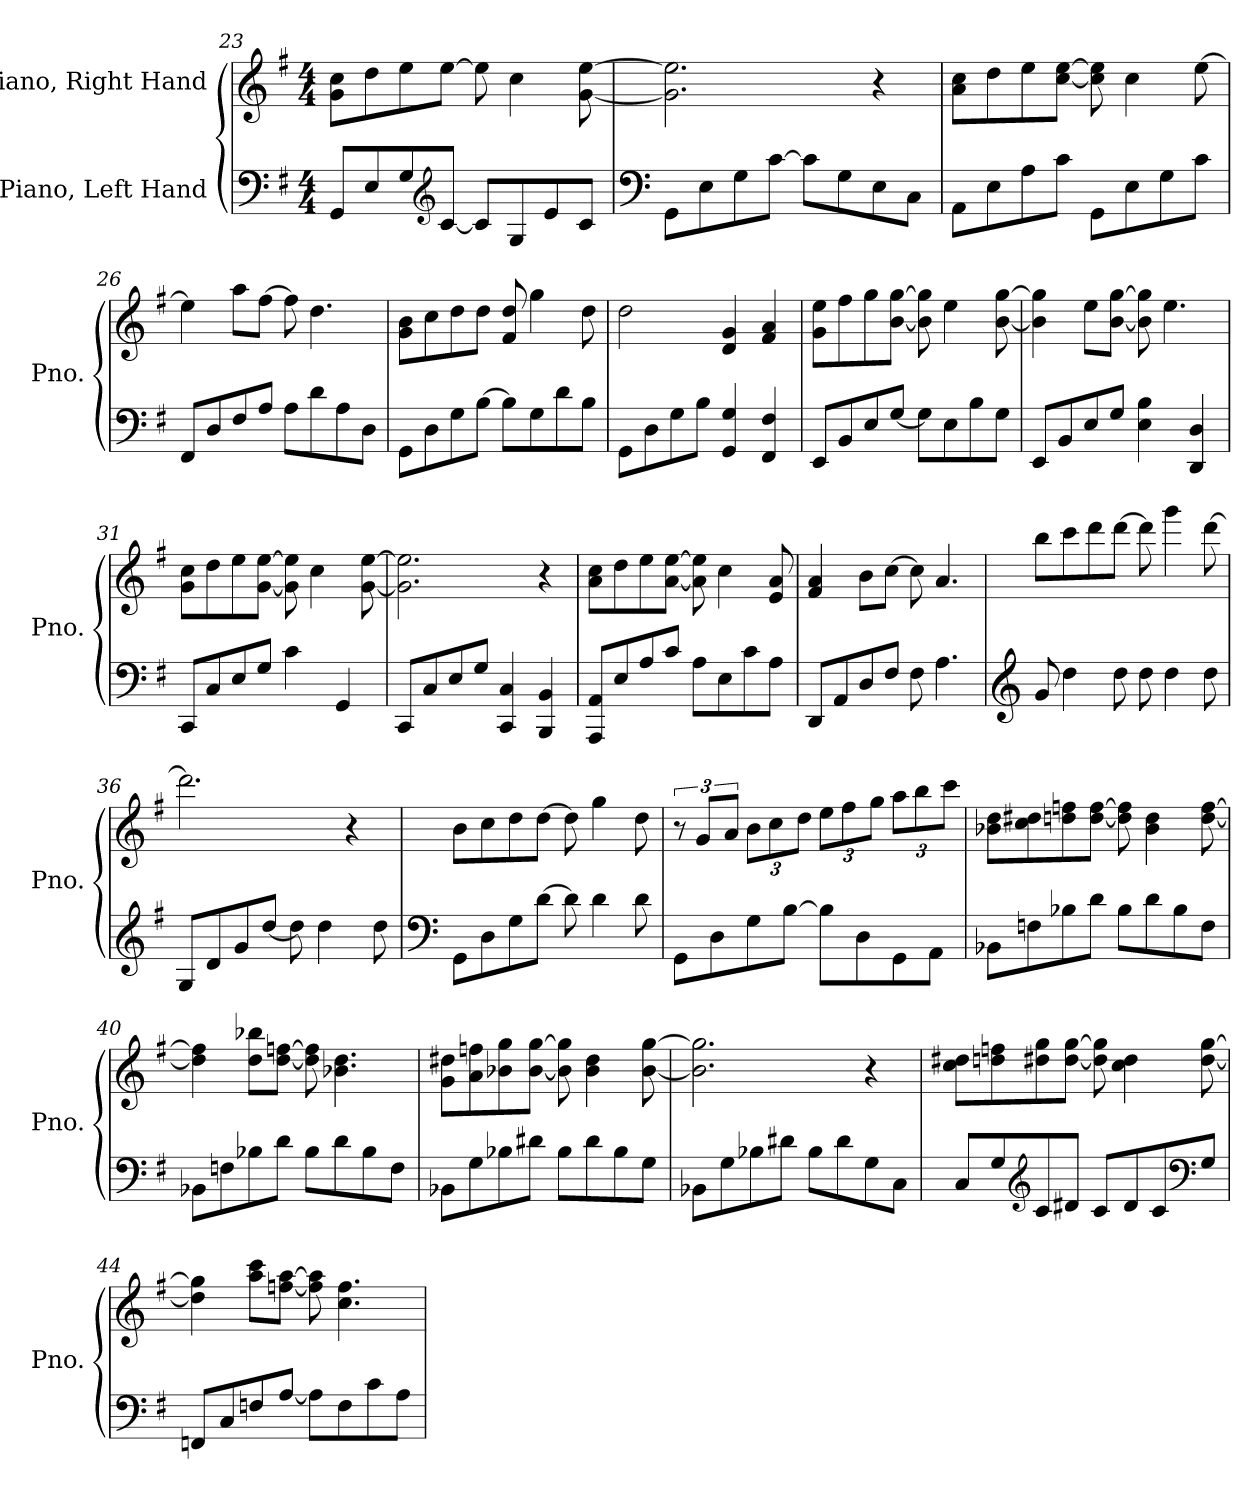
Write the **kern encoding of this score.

**kern	**kern
*part2	*part1
*staff2	*staff1
*I"Piano, Left Hand	*I"Piano, Right Hand
*I'Pno.	*I'Pno.
*clefF4	*clefG2
*k[f#]	*k[f#]
*M4/4	*M4/4
=23	=23
8GG/L	8g\ 8cc\L
8E/	8dd\
8G/	8ee\
*clefG2	*
[8c/J	[8ee\J
8c/L]	8ee\]
8G/	4cc\
8e/	.
8c/J	[8g\ [8ee\
=24	=24
*clefF4	*
8GG\L	2.g\] 2.ee\]
8E\	.
8G\	.
[8c\J	.
8c\L]	.
8G\	.
8E\	4r
8C\J	.
!!LO:PB:g=z
=25	=25
8AA\L	8a\ 8cc\L
8E\	8dd\
8A\	8ee\
8c\J	[8cc\ [8ee\J
8GG\L	8cc\] 8ee\]
8E\	4cc\
8G\	.
8c\J	[8ee\
=26	=26
8FF#/L	4ee\]
8D/	.
8F#/	8aa\L
8A/J	[8ff#\J
8A\L	8ff#\]
8d\	4.dd\
8A\	.
8D\J	.
=27	=27
8GG\L	8g\ 8b\L
8D\	8cc\
8G\	8dd\
[8B\J	8dd\J
8B\L]	8f#/ 8dd/
8G\	4gg\
8d\	.
8B\J	8dd\
=28	=28
8GG\L	2dd\
8D\	.
8G\	.
8B\J	.
4GG/ 4G/	4d/ 4g/
4FF#/ 4F#/	4f#/ 4a/
=29	=29
8EE/L	8g\ 8ee\L
8BB/	8ff#\
8E/	8gg\
[8G/J	[8b\ [8gg\J
8G\L]	8b\] 8gg\]
8E\	4ee\
8B\	.
8G\J	[8b\ [8gg\
!!LO:LB:g=z
=30	=30
8EE/L	4b\] 4gg\]
8BB/	.
8E/	8ee\L
8G/J	[8b\ [8gg\J
4E\ 4B\	8b\] 8gg\]
.	4.ee\
4DD/ 4D/	.
=31	=31
8CC/L	8g\ 8cc\L
8C/	8dd\
8E/	8ee\
8G/J	[8g\ [8ee\J
4c\	8g\] 8ee\]
.	4cc\
4GG/	.
.	[8g\ [8ee\
=32	=32
8CC/L	2.g\] 2.ee\]
8C/	.
8E/	.
8G/J	.
4CC/ 4C/	.
4BBB/ 4BB/	4r
=33	=33
8AAA/ 8AA/L	8a\ 8cc\L
8E/	8dd\
8A/	8ee\
8c/J	[8a\ [8ee\J
8A\L	8a\] 8ee\]
8E\	4cc\
8c\	.
8A\J	8e/ 8a/
=34	=34
8DD/L	4f#/ 4a/
8AA/	.
8D/	8b\L
8F#/J	[8cc\J
8F#\	8cc\]
4.A\	4.a/
!!LO:LB:g=z
=35	=35
*clefG2	*
8g/	8bb\L
4dd\	8ccc\
.	8ddd\
8dd\	[8ddd\J
8dd\	8ddd\]
4dd\	4ggg\
8dd\	[8ddd\
=36	=36
8G/L	2.ddd\]
8d/	.
8g/	.
[8dd/J	.
8dd\]	.
4dd\	.
.	4r
8dd\	.
=37	=37
*clefF4	*
8GG\L	8b\L
8D\	8cc\
8G\	8dd\
[8d\J	[8dd\J
8d\]	8dd\]
4d\	4gg\
8d\	8dd\
=38	=38
8GG\L	12r
.	12g/L
8D\	.
.	12a/J
*	*Xbrackettup
8G\	12b\L
.	12cc\
[8B\J	.
.	12dd\J
8B\L]	12ee\L
.	12ff#\
8D\	.
.	12gg\J
8GG\	12aa\L
.	12bb\
8AA\J	.
.	12ccc\J
!!LO:LB:g=z
=39	=39
8BB-X\L	8b-X\ 8dd\L
8Fn\	8cc\ 8dd#X\
8B-X\	8ddn\ 8ffn\
8d\J	[8dd\ [8ff\J
8B-\L	8dd\] 8ff\]
8d\	4b-\ 4dd\
8B-\	.
8F\J	[8dd\ [8ff\
=40	=40
8BB-X\L	4dd\] 4ff\]
8Fn\	.
8B-X\	8dd\ 8bb-X\L
8d\J	[8dd\ [8ffn\J
8B-\L	8dd\] 8ff\]
8d\	4.b-X\ 4.dd\
8B-\	.
8F\J	.
=41	=41
8BB-X\L	8g\ 8dd#X\L
8G\	8a\ 8ffn\
8B-X\	8b-X\ 8gg\
8d#X\J	[8b-\ [8gg\J
8B-\L	8b-\] 8gg\]
8d#\	4b-\ 4dd#\
8B-\	.
8G\J	[8b-\ [8gg\
!!LO:LB:g=z
=42	=42
8BB-X\L	2.b-\] 2.gg\]
8G\	.
8B-X\	.
8d#X\J	.
8B-\L	.
8d#\	.
8G\	4r
8C\J	.
=43	=43
8C/L	8cc\ 8dd#X\L
8G/	8ddn\ 8ffn\
*clefG2	*
8c/	8dd#X\ 8gg\
8d#X/J	[8dd#\ [8gg\J
8c/L	8dd#\] 8gg\]
8d#/	4cc\ 4dd#\
8c/	.
*clefF4	*
8G/J	[8dd#\ [8gg\
=44	=44
8FFn/L	4dd#\] 4gg\]
8C/	.
8Fn/	8aa\ 8ccc\L
[8A/J	[8ffn\ [8aa\J
8A\L]	8ff\] 8aa\]
8F\	4.cc\ 4.ff\
8c\	.
8A\J	.
=	=
*-	*-
